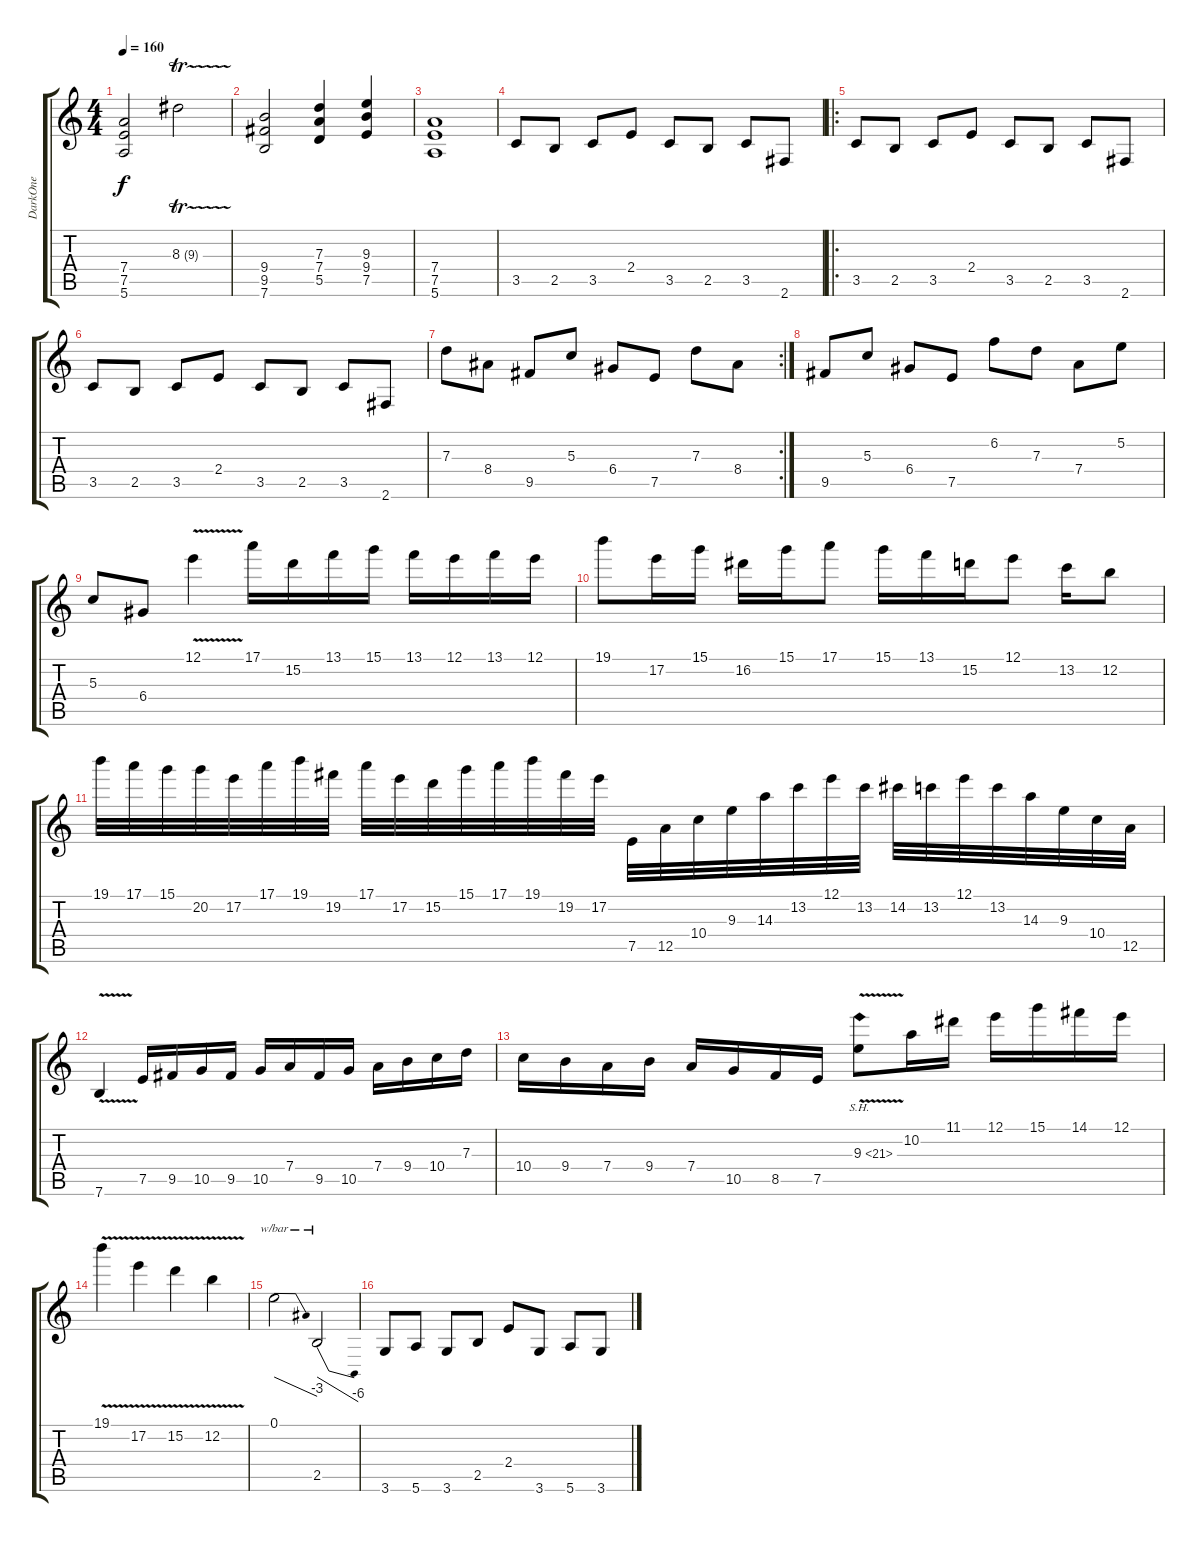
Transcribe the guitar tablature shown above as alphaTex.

\track ("DarkOne" "DarkOne") {instrument distortionguitar}
\staff {score tabs}
\tuning (E4 B3 G3 D3 A2 E2) {hide}
\ts (4 4)
\tempo 160
\clef g2
\ks c
(7.4 7.5 5.6).2{dy f} 8.3{tr (9 16)}.2 |
(9.4 9.5 7.6).2 (7.3 7.4 5.5).4 (9.3 9.4 7.5).4 |
(7.4 7.5 5.6).1 |
3.5.8 2.5.8 3.5.8 2.4.8 3.5.8 2.5.8 3.5.8 2.6.8 |
\ro
3.5.8 2.5.8 3.5.8 2.4.8 3.5.8 2.5.8 3.5.8 2.6.8 |
3.5.8 2.5.8 3.5.8 2.4.8 3.5.8 2.5.8 3.5.8 2.6.8 |
\rc 2
7.3.8 8.4.8 9.5.8 5.3.8 6.4.8 7.5.8 7.3.8 8.4.8 |
9.5.8 5.3.8 6.4.8 7.5.8 6.2.8 7.3.8 7.4.8 5.2.8 |
5.3.8 6.4.8 12.1{v}.4 17.1.16 15.2.16 13.1.16 15.1.16 13.1.16 12.1.16 13.1.16 12.1.16 |
19.1.8 17.2.16 15.1.16 16.2.16 15.1.16 17.1.8 15.1.16 13.1.16 15.2.16 12.1.8 13.2.16 12.2.8 |
19.1.32 17.1.32 15.1.32 20.2.32 17.2.32 17.1.32 19.1.32 19.2.32 17.1.32 17.2.32 15.2.32 15.1.32 17.1.32 19.1.32 19.2.32 17.2.32 7.5.32 12.5.32 10.4.32 9.3.32 14.3.32 13.2.32 12.1.32 13.2.32 14.2.32 13.2.32 12.1.32 13.2.32 14.3.32 9.3.32 10.4.32 12.5.32 |
7.6{v}.4 7.5.16 9.5.16 10.5.16 9.5.16 10.5.16 7.4.16 9.5.16 10.5.16 7.4.16 9.4.16 10.4.16 7.3.16 |
10.4.16 9.4.16 7.4.16 9.4.16 7.4.16 10.5.16 8.5.16 7.5.16 9.3{sh 12 v}.8 10.2.16 11.1.16 12.1.16 15.1.16 14.1.16 12.1.16 |
19.1{v}.4 17.2{v}.4 15.2{v}.4 12.2{v}.4 |
0.1.2{tbe (dive default 0 0 60 -12)} 2.5.2{tbe (dive default 0 0 60 -24)} |
3.6.8 5.6.8 3.6.8 2.5.8 2.4.8 3.6.8 5.6.8 3.6.8
